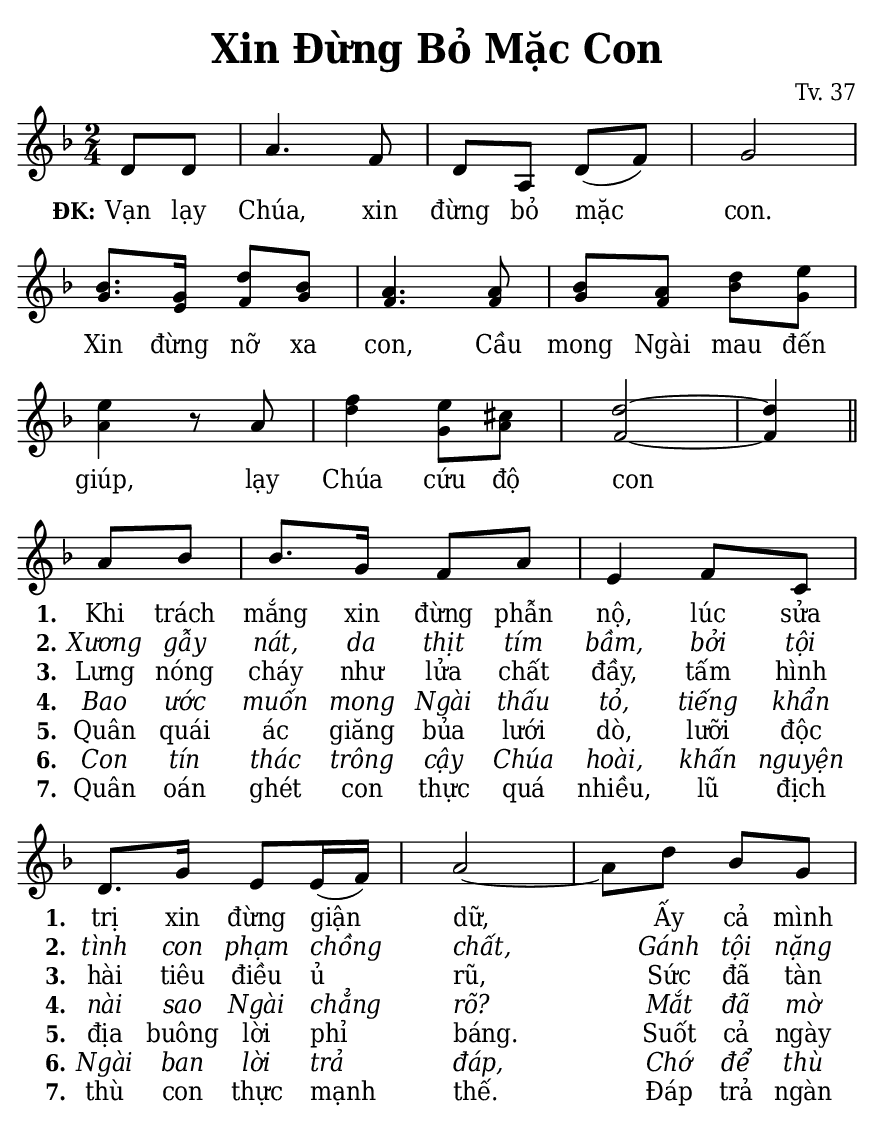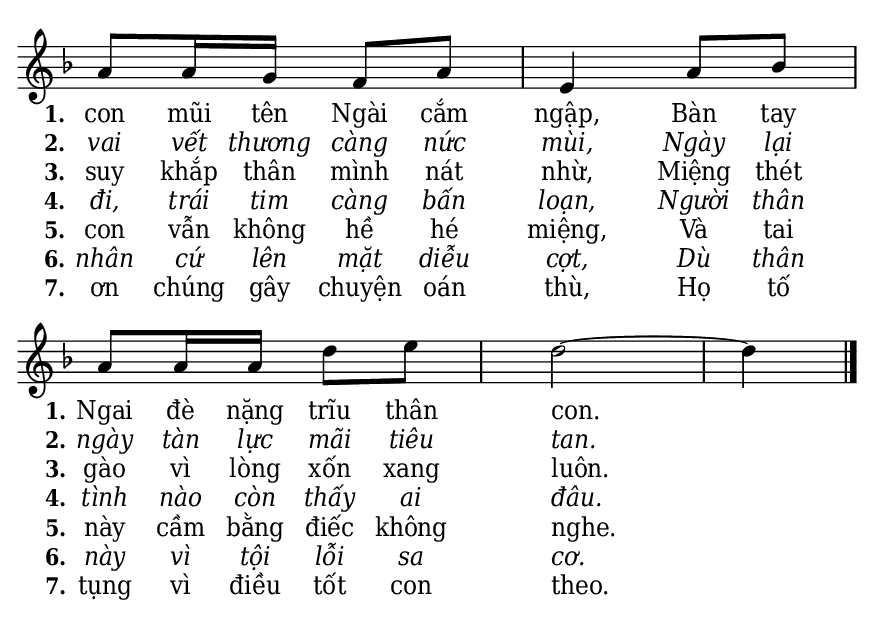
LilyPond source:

% Cài đặt chung\
\version "2.22.1"
\include "english.ly"

\header {
  title = \markup { \fontsize #1 "Xin Đừng Bỏ Mặc Con" }
  composer = "Tv. 37"
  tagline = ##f
}

% mã nguồn cho những chức năng chưa hỗ trợ trong phiên bản lilypond hiện tại
% cung cấp bởi cộng đồng lilypond khi gửi email đến lilypond-user@gnu.org
% Đổi kích thước nốt cho bè phụ
notBePhu =
#(define-music-function (font-size music) (number? ly:music?)
   (for-some-music
     (lambda (m)
       (if (music-is-of-type? m 'rhythmic-event)
           (begin
             (set! (ly:music-property m 'tweaks)
                   (cons `(font-size . ,font-size)
                         (ly:music-property m 'tweaks)))
             #t)
           #f))
     music)
   music)

% in số phiên khúc trên mỗi dòng
#(define (add-grob-definition grob-name grob-entry)
     (set! all-grob-descriptions
           (cons ((@@ (lily) completize-grob-entry)
                  (cons grob-name grob-entry))
                 all-grob-descriptions)))

#(add-grob-definition
    'StanzaNumberSpanner
    `((direction . ,LEFT)
      (font-series . bold)
      (padding . 1.0)
      (side-axis . ,X)
      (stencil . ,ly:text-interface::print)
      (X-offset . ,ly:side-position-interface::x-aligned-side)
      (Y-extent . ,grob::always-Y-extent-from-stencil)
      (meta . ((class . Spanner)
               (interfaces . (font-interface
                              side-position-interface
                              stanza-number-interface
                              text-interface))))))

\layout {
    \context {
      \Global
      \grobdescriptions #all-grob-descriptions
    }
    \context {
      \Score
      \remove Stanza_number_align_engraver
      \consists
        #(lambda (context)
           (let ((texts '())
                 (syllables '()))
             (make-engraver
              (acknowledgers
               ((stanza-number-interface engraver grob source-engraver)
                  (set! texts (cons grob texts)))
               ((lyric-syllable-interface engraver grob source-engraver)
                  (set! syllables (cons grob syllables))))
              ((stop-translation-timestep engraver)
                 (for-each
                  (lambda (text)
                    (for-each
                     (lambda (syllable)
                       (ly:pointer-group-interface::add-grob
                        text
                        'side-support-elements
                        syllable))
                     syllables))
                  texts)
                 (set! syllables '())))))
    }
    \context {
      \Lyrics
      \remove Stanza_number_engraver
      \consists
        #(lambda (context)
           (let ((text #f)
                 (last-stanza #f))
             (make-engraver
              ((process-music engraver)
                 (let ((stanza (ly:context-property context 'stanza #f)))
                   (if (and stanza (not (equal? stanza last-stanza)))
                       (let ((column (ly:context-property context
'currentCommandColumn)))
                         (set! last-stanza stanza)
                         (if text
                             (ly:spanner-set-bound! text RIGHT column))
                         (set! text (ly:engraver-make-grob engraver
'StanzaNumberSpanner '()))
                         (ly:grob-set-property! text 'text stanza)
                         (ly:spanner-set-bound! text LEFT column)))))
              ((finalize engraver)
                 (if text
                     (let ((column (ly:context-property context
'currentCommandColumn)))
                       (ly:spanner-set-bound! text RIGHT column)))))))
      \override StanzaNumberSpanner.horizon-padding = 10000
    }
}

stanzaReminderOff =
  \temporary \override StanzaNumberSpanner.after-line-breaking =
     #(lambda (grob)
        ;; Can be replaced with (not (first-broken-spanner? grob)) in 2.23.
        (if (let ((siblings (ly:spanner-broken-into (ly:grob-original grob))))
              (and (pair? siblings)
                   (not (eq? grob (car siblings)))))
            (ly:grob-suicide! grob)))

stanzaReminderOn = \undo \stanzaReminderOff
% kết thúc mã nguồn

% Nhạc phiên khúc
nhacPhienKhucSop = \relative c' {
  \autoPageBreaksOff
  \partial 4 d8 d |
  a'4. f8 |
  d a d (f) |
  g2 |
  bf8. g16 d'8 bf |
  a4. a8 |
  bf a d e |
  e4 r8 a, |
  f'4 e8 cs |
  d2 ~ |
  d4 \bar "||" \break
  
  a8 bf |
  bf8. g16 f8 a |
  e4 f8 c |
  d8. g16 e8 e16 (f) |
  a2 ~ |
  a8 d bf g |
  
  \pageBreak
  
  a a16 g f8 a |
  e4 a8 bf |
  a a16 a d8 e |
  d2 ~ |
  d4 \bar "|."
}

nhacPhienKhucAlto = \relative c' {
  d8 d |
  a'4. f8 |
  d a d (f) |
  g2 |
  g8. e16 f8 g |
  f4. f8 |
  g f bf g |
  a4 r8 a |
  d4 g,8 a |
  f2 ~ |
  f4
}

% Lời phiên khúc
loiPhienKhucSop = \lyrics {
  \stanzaReminderOff
  \set stanza = "ĐK:"
  Vạn lạy Chúa, xin đừng bỏ mặc con.
  Xin đừng nỡ xa con,
  Cầu mong Ngài mau đến giúp,
  lạy Chúa cứu độ con
  \stanzaReminderOn
  <<
    {
      \set stanza = "1."
      Khi trách mắng xin đừng phẫn nộ,
      lúc sửa trị xin đừng giận dữ,
      Ấy cả mình con mũi tên Ngài cắm ngập,
      Bàn tay Ngai đè nặng trĩu thân con.
    }
    \new Lyrics {
	    \set associatedVoice = "beSop"
	    \set stanza = "2."
      \override Lyrics.LyricText.font-shape = #'italic
	    Xương gẫy nát, da thịt tím bầm,
	    bởi tội tình con phạm chồng chất,
	    Gánh tội nặng vai vết thương càng nức mùi,
	    Ngày lại ngày tàn lực mãi tiêu tan.
    }
    \new Lyrics {
	    \set associatedVoice = "beSop"
	    \set stanza = "3."
	    Lưng nóng cháy như lửa chất đầy,
	    tấm hình hài tiêu điều ủ rũ,
	    Sức đã tàn suy khắp thân mình nát nhừ,
	    Miệng thét gào vì lòng xốn xang luôn.
    }
    \new Lyrics {
	    \set associatedVoice = "beSop"
	    \set stanza = "4."
      \override Lyrics.LyricText.font-shape = #'italic
	    Bao ước muốn mong Ngài thấu tỏ,
	    tiếng khẩn nài sao Ngài chẳng rõ?
	    Mắt đã mờ đi, trái tim càng bấn loạn,
	    Người thân tình nào còn thấy ai đâu.
    }
    \new Lyrics {
	    \set associatedVoice = "beSop"
	    \set stanza = "5."
	    Quân quái ác giăng bủa lưới dò,
	    lưỡi độc địa buông lời phỉ báng.
	    Suốt cả ngày con vẫn không hề hé miệng,
	    Và tai này cầm bằng điếc không nghe.
    }
    \new Lyrics {
	    \set associatedVoice = "beSop"
	    \set stanza = "6."
      \override Lyrics.LyricText.font-shape = #'italic
	    Con tín thác trông cậy Chúa hoài,
	    khấn nguyện Ngài ban lời trả đáp,
	    Chớ để thù nhân cứ lên mặt diễu cợt,
	    Dù thân này vì tội lỗi sa cơ.
    }
    \new Lyrics {
	    \set associatedVoice = "beSop"
	    \set stanza = "7."
	    Quân oán ghét con thực quá nhiều,
	    lũ địch thù con thực mạnh thế.
	    Đáp trả ngàn ơn chúng gây chuyện oán thù,
	    Họ tố tụng vì điều tốt con theo.
    }
  >>
}

% Dàn trang
\paper {
  #(set-paper-size "a5")
  top-margin = 3\mm
  bottom-margin = 3\mm
  left-margin = 3\mm
  right-margin = 3\mm
  indent = #0
  #(define fonts
	 (make-pango-font-tree "Deja Vu Serif Condensed"
	 		       "Deja Vu Serif Condensed"
			       "Deja Vu Serif Condensed"
			       (/ 20 20)))
  print-page-number = ##f
  system-system-spacing = #'((basic-distance . 0.1) (padding . 2.5))
  ragged-bottom = ##t
}

TongNhip = {
  \key f \major \time 2/4
  \set Timing.beamExceptions = #'()
  \set Timing.baseMoment = #(ly:make-moment 1/4)
}

\score {
  \new ChoirStaff <<
    \new Staff \with {
        \consists "Merge_rests_engraver"
        printPartCombineTexts = ##f
      }
      <<
      \new Voice \TongNhip \partCombine 
        \nhacPhienKhucSop
        \notBePhu -1 { \nhacPhienKhucAlto }
      \new NullVoice = beSop \nhacPhienKhucSop
      \new Lyrics \lyricsto beSop \loiPhienKhucSop
      >>
  >>
  \layout {
    \override Lyrics.LyricSpace.minimum-distance = #2
    \override Score.BarNumber.break-visibility = ##(#f #f #f)
    \override Score.SpacingSpanner.uniform-stretching = ##t
  } 
}
